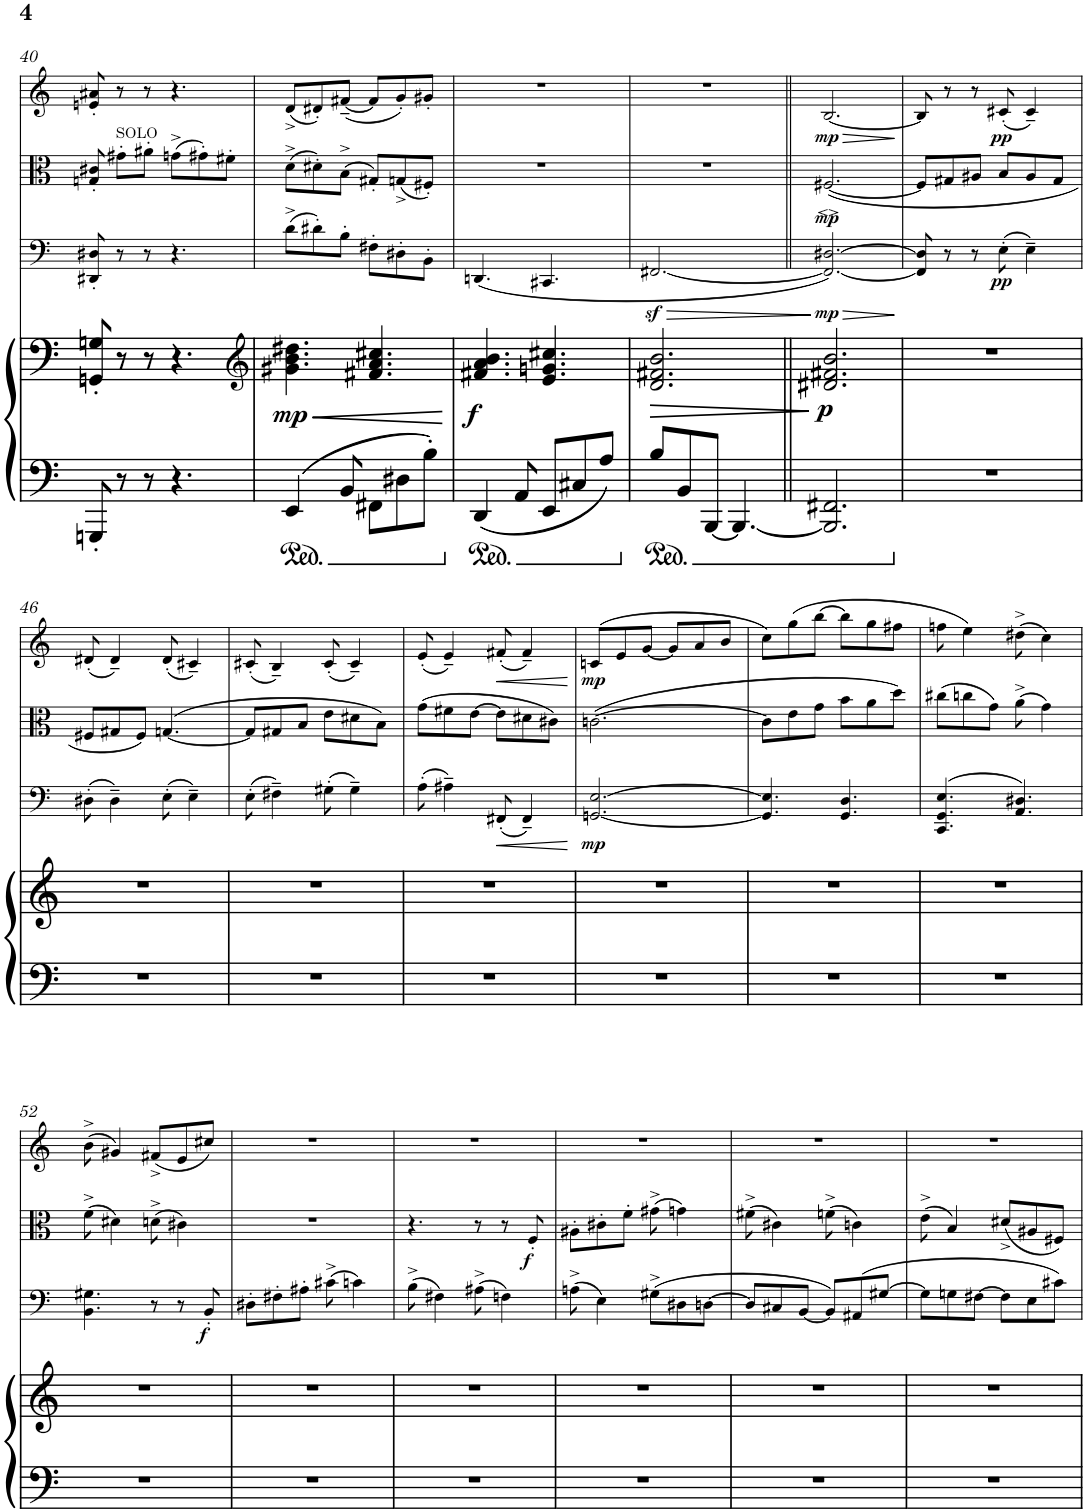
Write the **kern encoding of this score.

**kern	**kern	**dynam	**kern	**dynam	**kern	**dynam	**kern	**dynam
*part4	*part4	*part4	*part3	*part3	*part2	*part2	*part1	*part1
*staff5	*staff4	*staff4/5	*staff3	*staff3	*staff2	*staff2	*staff1	*staff1
*I"Piano	*	*	*I"Cello	*	*I"Viola	*	*I"Violin	*
*I'Pno	*	*	*	*	*	*	*	*
!!LO:PB:g=z
*clefF4	*clefF4	*	*clefF4	*	*clefC3	*	*clefG2	*
*k[]	*k[]	*	*k[]	*	*k[]	*	*k[]	*
*M6/8	*M6/8	*	*M6/8	*	*M6/8	*	*M6/8	*
=40	=40	=40	=40	=40	=40	=40	=40	=40
8GGGn'/	8GGn/' 8Gn/'	.	8DD#X/' 8D#X/'	.	8Gn/' 8c#X/'	.	8en/' 8a#X/'	.
!	!	!	!	!	!LO:TX:a:t=SOLO	!	!	!
8r	8r	.	8r	.	8g#X'\L	.	8r	.
8r	8r	.	8r	.	8a#X'\J	.	8r	.
4.r	4.r	.	4.r	.	(8gn^\L	.	4.r	.
.	.	.	.	.	8g#X'\)	.	.	.
.	.	.	.	.	8f#X'\J	.	.	.
=41	=41	=41	=41	=41	=41	=41	=41	=41
*	*clefG2	*	*	*	*	*	*	*
!	!	!LO:HP:b	!	!	!	!	!	!
!	!	!LO:DY:n=1:b	!	!	!	!	!	!
4EE/	4.g#X\ 4.b\ 4.dd#X\	< mp	(8d^\L	.	(8d^\L	.	(8d^/L	.
.	.	.	8d#X'\)	.	8d#X'\)	.	8d#X'/)	.
8BB/	.	.	8B'\J	.	(8B^\J	.	([8f#X~/J	.
8FF#X\L	4.f#X/ 4.a/ 4.cc#X/	.	8F#X'\L	.	8G#X'/L)	.	8f#/L]	.
8D#X\	.	.	8D#X'\	.	(8Gn^/	.	8g'/)	.
8B'\J	.	.	8BB'\J	.	8F#X'/J)	.	8g#X'/J	.
.	.	[	.	.	.	.	.	.
=42	=42	=42	=42	=42	=42	=42	=42	=42
!	!	!LO:DY:b	!	!	!	!	!	!
4DD/	4.f#X/ 4.a/ 4.b/	f	(4.DDn/	.	2.r	.	2.r	.
8AA/	.	.	.	.	.	.	.	.
8EE/L	4.e/ 4.gn/ 4.cc#X/	.	4.CC#X/	.	.	.	.	.
8C#X/	.	.	.	.	.	.	.	.
8A/J	.	.	.	.	.	.	.	.
=43	=43	=43	=43	=43	=43	=43	=43	=43
!	!	!LO:HP:b	!	!LO:HP:b	!	!	!	!
8B/L	2.d/ 2.f#X/ 2.b/	>	[2.FF#Xz</	>	2.r	.	2.r	.
8BB/	.	.	.	.	.	.	.	.
[8BBB/J	.	.	.	.	.	.	.	.
4.BBB/_	.	.	.	.	.	.	.	.
.	.	]	.	]	.	.	.	.
=44||	=44||	=44||	=44||	=44||	=44||	=44||	=44||	=44||
!	!	!LO:DY:b	!	!LO:HP:b	!	!	!	!LO:HP:b
!	!	!	!	!LO:DY:n=1:b	!	!LO:DY:b	!	!LO:DY:n=1:b
2.BBB/] 2.FF#X/	2.d#X/ 2.f#X/ 2.b/	p	2.FF#/_ [2.D#X/)	> mp	([2.F#X/	mp	[2.B/	> mp
.	.	.	.	]	.	.	.	]
=45	=45	=45	=45	=45	=45	=45	=45	=45
2.r	2.r	.	8FF#/] 8D#/]	.	8F#/L]	.	8B/]	.
.	.	.	8r	.	8G#X/	.	8r	.
.	.	.	8r	.	8A#X/J	.	8r	.
!	!	!	!	!LO:DY:b	!	!	!	!LO:DY:b
.	.	.	(8E'\	pp	8B/L	.	(8c#X'/	pp
.	.	.	4E~\)	.	8A#/	.	4c#~/)	.
.	.	.	.	.	8G#/J	.	.	.
!!LO:LB:g=z
=46	=46	=46	=46	=46	=46	=46	=46	=46
2.r	2.r	.	(8D#X'\	.	8F#X/L	.	(8d#X'/	.
.	.	.	4D#~\)	.	8G#X/	.	4d#~/)	.
.	.	.	.	.	8F#/J)	.	.	.
.	.	.	(8E'\	.	([4.Gn/	.	(8d#'/	.
.	.	.	4E~\)	.	.	.	4c#X~/)	.
=47	=47	=47	=47	=47	=47	=47	=47	=47
2.r	2.r	.	(8E'\	.	8G/L]	.	(8c#X'/	.
.	.	.	4F#X~\)	.	8G#X/	.	4B~/)	.
.	.	.	.	.	8B/J	.	.	.
.	.	.	(8G#X'\	.	8e\L	.	(8c#'/	.
.	.	.	4G#~\)	.	8d#X\	.	4c#~/)	.
.	.	.	.	.	8B\J)	.	.	.
=48	=48	=48	=48	=48	=48	=48	=48	=48
2.r	2.r	.	(8A'\	.	(8g\L	.	(8e'/	.
.	.	.	4A#X~\)	.	8f#X\	.	4e~/)	.
.	.	.	.	.	[8e\J	.	.	.
!	!	!	!	!LO:HP:b	!	!	!	!LO:HP:b
.	.	.	(8FF#X'/	<	8e\L]	.	(8f#X'/	<
.	.	.	4FF#~/)	.	8d#X\	.	4f#~/)	.
.	.	.	.	.	8c#X\J)	.	.	.
.	.	.	.	[	.	.	.	[
=49	=49	=49	=49	=49	=49	=49	=49	=49
!	!	!	!	!LO:DY:b	!	!	!	!LO:DY:b
2.r	2.r	.	[2.GGn/ [2.E/	mp	([2.cn\	.	(8cn/L	mp
.	.	.	.	.	.	.	8e/	.
.	.	.	.	.	.	.	[8g/J	.
.	.	.	.	.	.	.	8g/L]	.
.	.	.	.	.	.	.	8a/	.
.	.	.	.	.	.	.	8b/J	.
=50	=50	=50	=50	=50	=50	=50	=50	=50
2.r	2.r	.	4.GG/] 4.E/]	.	8c\L]	.	8cc\L)	.
.	.	.	.	.	8e\	.	(8gg\	.
.	.	.	.	.	8g\J	.	[8bb\J	.
.	.	.	4.GG/ 4.D/	.	8b\L	.	8bb\L]	.
.	.	.	.	.	8a\	.	8gg\	.
.	.	.	.	.	8dd\J)	.	8ff#X\J	.
=51	=51	=51	=51	=51	=51	=51	=51	=51
2.r	2.r	.	(>4.CC/ 4.GG/ 4.E/	.	(8cc#X\L	.	8ffn\	.
.	.	.	.	.	8ccn\	.	4ee\)	.
.	.	.	.	.	8g\J)	.	.	.
.	.	.	4.AA/ 4.D#X/)	.	(8a^\	.	(8dd#X^\	.
.	.	.	.	.	4g\)	.	4cc\)	.
!!LO:LB:g=z
=52	=52	=52	=52	=52	=52	=52	=52	=52
2.r	2.r	.	4.BB\ 4.G#X\	.	(8f^\	.	(8b^\	.
.	.	.	.	.	4d#X\)	.	4g#X/)	.
.	.	.	8r	.	(8dn^\	.	(8f#X^/L	.
.	.	.	8r	.	4c#X\)	.	8e/	.
!	!	!	!	!LO:DY:b	!	!	!	!
.	.	.	8BB'/	f	.	.	8cc#X/J)	.
=53	=53	=53	=53	=53	=53	=53	=53	=53
2.r	2.r	.	8D#X'\L	.	2.r	.	2.r	.
.	.	.	8F#X'\	.	.	.	.	.
.	.	.	8A#X'\J	.	.	.	.	.
.	.	.	(8c#X^\	.	.	.	.	.
.	.	.	4cn\)	.	.	.	.	.
=54	=54	=54	=54	=54	=54	=54	=54	=54
2.r	2.r	.	(8B^\	.	4.r	.	2.r	.
.	.	.	4F#X\)	.	.	.	.	.
.	.	.	(8A#X^\	.	8r	.	.	.
.	.	.	4Fn\)	.	8r	.	.	.
!	!	!	!	!	!	!LO:DY:b	!	!
.	.	.	.	.	8F'/	f	.	.
=55	=55	=55	=55	=55	=55	=55	=55	=55
2.r	2.r	.	(8An^\	.	8A#X'\L	.	2.r	.
.	.	.	4E\)	.	8c#X'\	.	.	.
.	.	.	.	.	8f'\J	.	.	.
.	.	.	(8G#X^\L	.	(8g#X^\	.	.	.
.	.	.	8D#X\	.	4gn\)	.	.	.
.	.	.	[8Dn\J	.	.	.	.	.
=56	=56	=56	=56	=56	=56	=56	=56	=56
2.r	2.r	.	8D/L]	.	(8f#X^\	.	2.r	.
.	.	.	8C#X/	.	4c#X\)	.	.	.
.	.	.	[8BB/J	.	.	.	.	.
.	.	.	8BB/L])	.	(8fn^\	.	.	.
.	.	.	(8AA#X/	.	4cn\)	.	.	.
.	.	.	[8G#X/J	.	.	.	.	.
=57	=57	=57	=57	=57	=57	=57	=57	=57
2.r	2.r	.	8G#\L]	.	(8e^\	.	2.r	.
.	.	.	8Gn\	.	4B/)	.	.	.
.	.	.	[8F#X\J	.	.	.	.	.
.	.	.	8F#\L]	.	(8d#X^/L	.	.	.
.	.	.	8E\	.	8A#X/	.	.	.
.	.	.	8c#X\J)	.	8F#X/J)	.	.	.
=	=	=	=	=	=	=	=	=
*-	*-	*-	*-	*-	*-	*-	*-	*-
